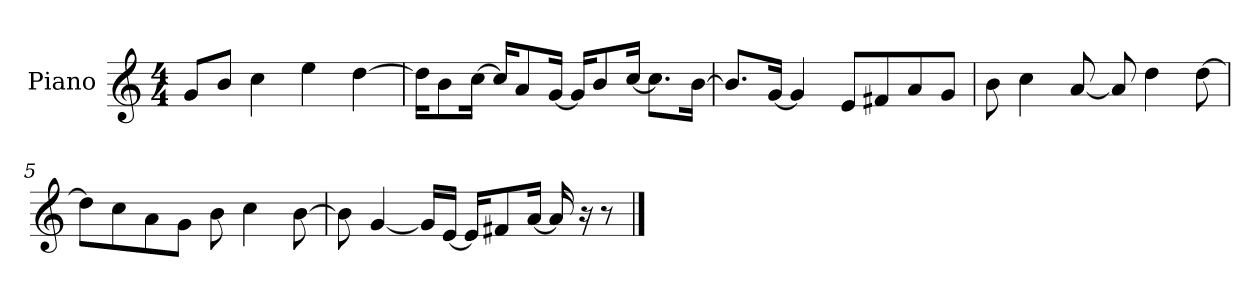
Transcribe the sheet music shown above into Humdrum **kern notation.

**kern
*part1
*staff1
*I"Piano
*I'P-no
*clefG2
*k[]
*M4/4
*MM90
=1
8g/L
8b/J
4cc\
4ee\
[4dd\
=2
16dd\KL]
8b\
[16cc\Jk
16cc/KL]
8a/
[16g/Jk
16g/KL]
8b/
[16cc/Jk
8.cc\L]
[16b\Jk
=3
8.b/L]
[16g/Jk
4g/]
8e/L
8f#X/
8a/
8g/J
=4
8b\
4cc\
[8a/
8a/]
4dd\
[8dd\
=5
8dd\L]
8cc\
8a\
8g\J
8b\
4cc\
[8b\
!!LO:LB:g=z
=6
8b\]
[4g/
16g/LL]
[16e/JJ
16e/KL]
8f#X/
[16a/Jk
16a/]
16r
8r
==
*-
